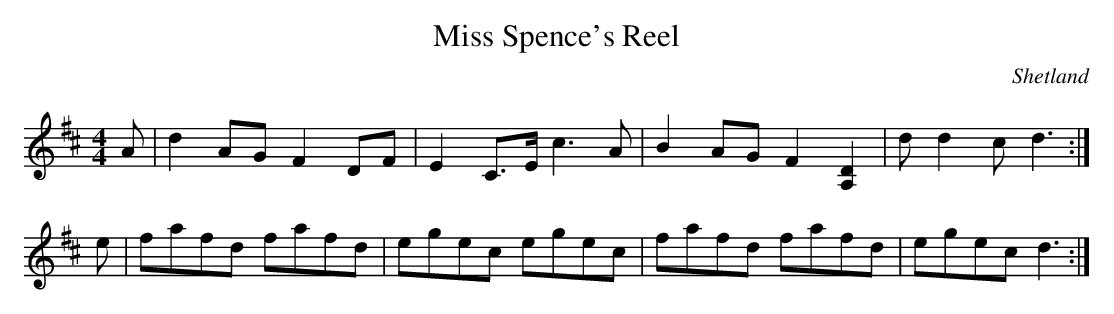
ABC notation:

X:1
T:Miss Spence's Reel
O:Shetland
M:4/4
L:1/8
K:D
A|d2 AG F2 DF|E2 C>E c3 A|B2 AG F2 [A,2D2]|d d2 c d3 :|]
e|fafd fafd|egec egec|fafd fafd|egec d3:|]
